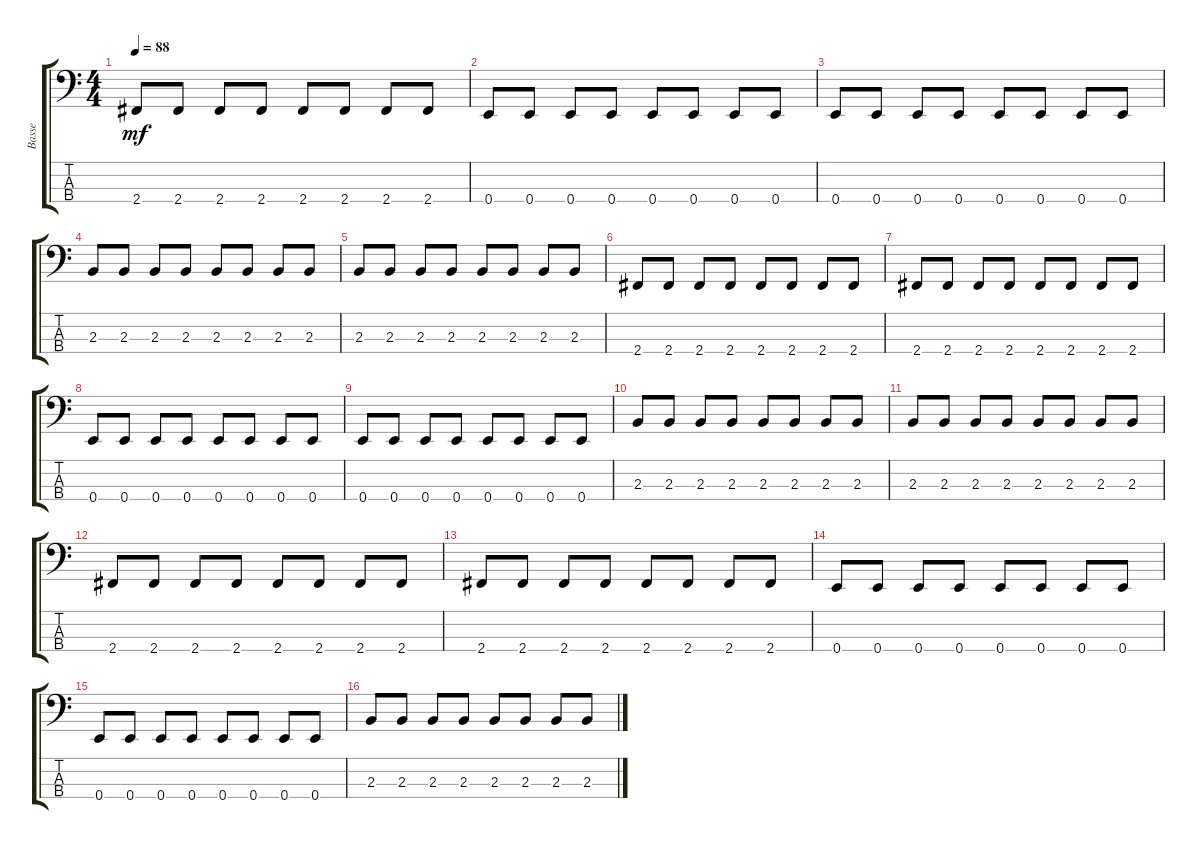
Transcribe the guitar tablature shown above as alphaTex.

\track ("Basse" "Basse") {instrument electricbassfinger}
\staff {score tabs}
\tuning (G2 D2 A1 E1) {hide}
\ts (4 4)
\tempo 88
\clef f4
\ks c
2.4.8{dy mf} 2.4.8 2.4.8 2.4.8 2.4.8 2.4.8 2.4.8 2.4.8 |
0.4.8 0.4.8 0.4.8 0.4.8 0.4.8 0.4.8 0.4.8 0.4.8 |
0.4.8 0.4.8 0.4.8 0.4.8 0.4.8 0.4.8 0.4.8 0.4.8 |
2.3.8 2.3.8 2.3.8 2.3.8 2.3.8 2.3.8 2.3.8 2.3.8 |
2.3.8 2.3.8 2.3.8 2.3.8 2.3.8 2.3.8 2.3.8 2.3.8 |
2.4.8 2.4.8 2.4.8 2.4.8 2.4.8 2.4.8 2.4.8 2.4.8 |
2.4.8 2.4.8 2.4.8 2.4.8 2.4.8 2.4.8 2.4.8 2.4.8 |
0.4.8 0.4.8 0.4.8 0.4.8 0.4.8 0.4.8 0.4.8 0.4.8 |
0.4.8 0.4.8 0.4.8 0.4.8 0.4.8 0.4.8 0.4.8 0.4.8 |
2.3.8 2.3.8 2.3.8 2.3.8 2.3.8 2.3.8 2.3.8 2.3.8 |
2.3.8 2.3.8 2.3.8 2.3.8 2.3.8 2.3.8 2.3.8 2.3.8 |
2.4.8 2.4.8 2.4.8 2.4.8 2.4.8 2.4.8 2.4.8 2.4.8 |
2.4.8 2.4.8 2.4.8 2.4.8 2.4.8 2.4.8 2.4.8 2.4.8 |
0.4.8 0.4.8 0.4.8 0.4.8 0.4.8 0.4.8 0.4.8 0.4.8 |
0.4.8 0.4.8 0.4.8 0.4.8 0.4.8 0.4.8 0.4.8 0.4.8 |
2.3.8 2.3.8 2.3.8 2.3.8 2.3.8 2.3.8 2.3.8 2.3.8
